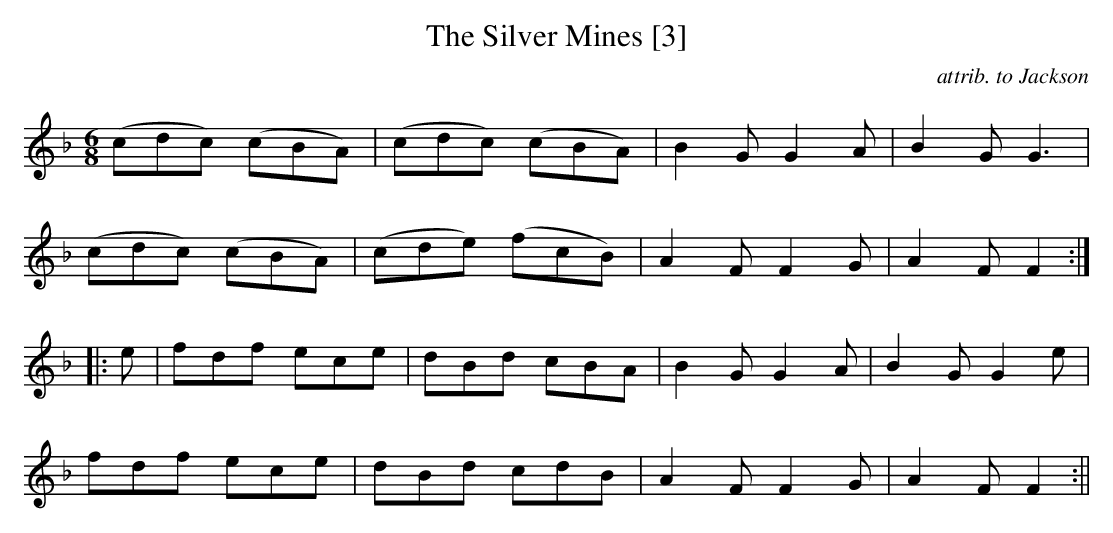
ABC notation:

X:1
T:Silver Mines [3], The
C:attrib. to Jackson
M:6/8
L:1/8
K: F
(cdc) (cBA)|(cdc) (cBA)|B2G G2A|B2G G3|
(cdc) (cBA) |(cde) (fcB)|A2F F2G|A2F F2:|
|:e|fdf ece|dBd cBA|B2G G2A|B2G G2e|
fdf ece|dBd cdB|A2F F2G|A2F F2:||
